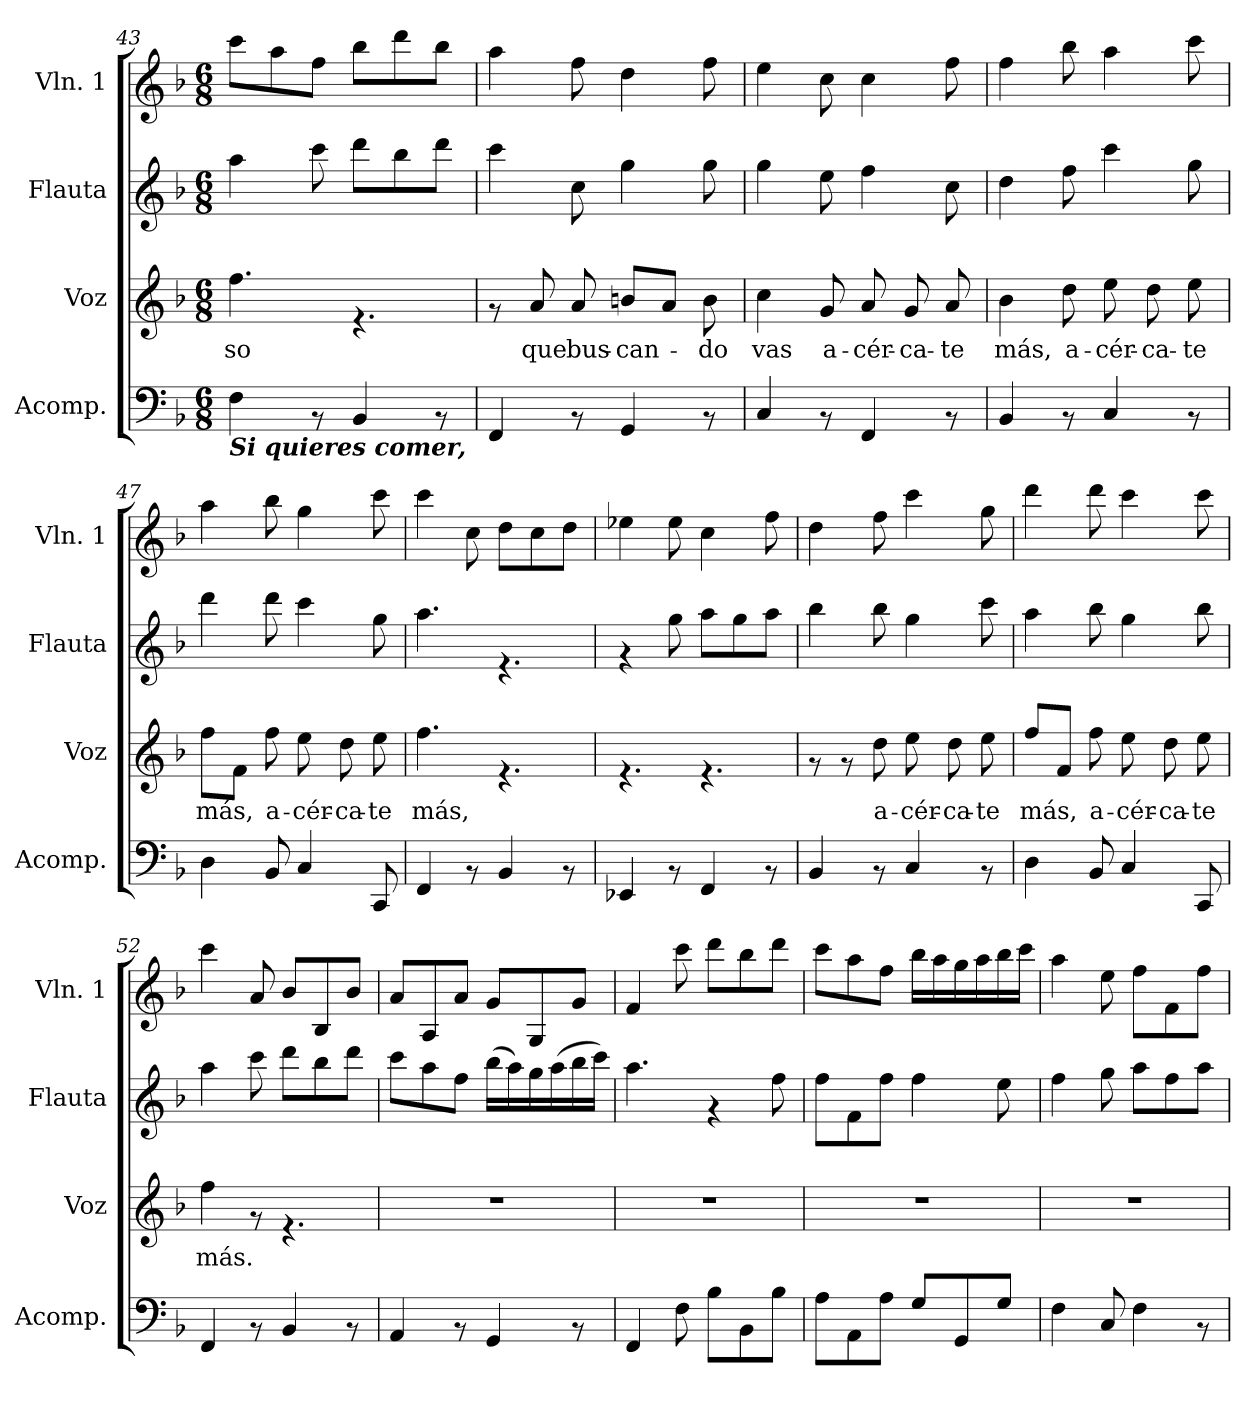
**kern	**kern	**text	**kern	**kern
*part4	*part3	*part3	*part2	*part1
*staff4	*staff3	*staff3	*staff2	*staff1
*I"Acomp.	*I"Voz	*	*I"Flauta	*I"Vln. 1
*I'Acomp.	*I'Voz	*	*I'Flauta	*I'Vln. 1
*clefF4	*clefG2	*	*clefG2	*clefG2
*k[b-]	*k[b-]	*	*k[b-]	*k[b-]
*F:	*F:	*	*F:	*F:
*M6/8	*M6/8	*	*M6/8	*M6/8
=43	=43	=43	=43	=43
!LO:TX:b:Bi:t=Si quieres comer,	!	!	!	!
!	!	!LO:LY:b	!	!
4F\	4.ff\	-so	4aa\	8ccc\L
.	.	.	.	8aa\
8rAA	.	.	8ccc\	8ff\J
4BB-/	4.rf	.	8ddd\L	8bb-\L
.	.	.	8bb-\	8ddd\
8rAA	.	.	8ddd\J	8bb-\J
=44	=44	=44	=44	=44
4FF/	8rf	.	4ccc\	4aa\
!	!	!LO:LY:b	!	!
.	8a/	que	.	.
!	!	!LO:LY:b	!	!
8rAA	8a/	bus-	8cc\	8ff\
!	!	!LO:LY:b	!	!
4GG/	8bn/L	-can-	4gg\	4dd\
.	8a/J	.	.	.
!	!	!LO:LY:b	!	!
8rAA	8b\	-do	8gg\	8ff\
!!LO:PB:g=z
=45	=45	=45	=45	=45
!	!	!LO:LY:b	!	!
4C/	4cc\	vas	4gg\	4ee\
!	!	!LO:LY:b	!	!
8rAA	8g/	a-	8ee\	8cc\
!	!	!LO:LY:b	!	!
4FF/	8a/	-cér-	4ff\	4cc\
!	!	!LO:LY:b	!	!
.	8g/	-ca-	.	.
!	!	!LO:LY:b	!	!
8rAA	8a/	-te	8cc\	8ff\
=46	=46	=46	=46	=46
!	!	!LO:LY:b	!	!
4BB-/	4b-\	más,	4dd\	4ff\
!	!	!LO:LY:b	!	!
8rAA	8dd\	a-	8ff\	8bb-\
!	!	!LO:LY:b	!	!
4C/	8ee\	-cér-	4ccc\	4aa\
!	!	!LO:LY:b	!	!
.	8dd\	-ca-	.	.
!	!	!LO:LY:b	!	!
8rAA	8ee\	-te	8gg\	8ccc\
=47	=47	=47	=47	=47
!	!	!LO:LY:b	!	!
4D\	8ff\L	más,	4ddd\	4aa\
.	8f\J	.	.	.
!	!	!LO:LY:b	!	!
8BB-/	8ff\	a-	8ddd\	8bb-\
!	!	!LO:LY:b	!	!
4C/	8ee\	-cér-	4ccc\	4gg\
!	!	!LO:LY:b	!	!
.	8dd\	-ca-	.	.
!	!	!LO:LY:b	!	!
8CC/	8ee\	-te	8gg\	8ccc\
=48	=48	=48	=48	=48
!	!	!LO:LY:b	!	!
4FF/	4.ff\	más,	4.aa\	4ccc\
8rAA	.	.	.	8cc\
4BB-/	4.rf	.	4.rf	8dd\L
.	.	.	.	8cc\
8rAA	.	.	.	8dd\J
=49	=49	=49	=49	=49
4EE-X/	4.rf	.	4rf	4ee-X\
8rAA	.	.	8gg\	8ee-\
4FF/	4.rf	.	8aa\L	4cc\
.	.	.	8gg\	.
8rAA	.	.	8aa\J	8ff\
!!LO:LB:g=z
=50	=50	=50	=50	=50
4BB-/	8rf	.	4bb-\	4dd\
.	8rf	.	.	.
!	!	!LO:LY:b	!	!
8rAA	8dd\	a-	8bb-\	8ff\
!	!	!LO:LY:b	!	!
4C/	8ee\	-cér-	4gg\	4ccc\
!	!	!LO:LY:b	!	!
.	8dd\	-ca-	.	.
!	!	!LO:LY:b	!	!
8rAA	8ee\	-te	8ccc\	8gg\
=51	=51	=51	=51	=51
!	!	!LO:LY:b	!	!
4D\	8ff/L	más,	4aa\	4ddd\
.	8f/J	.	.	.
!	!	!LO:LY:b	!	!
8BB-/	8ff\	a-	8bb-\	8ddd\
!	!	!LO:LY:b	!	!
4C/	8ee\	-cér-	4gg\	4ccc\
!	!	!LO:LY:b	!	!
.	8dd\	-ca-	.	.
!	!	!LO:LY:b	!	!
8CC/	8ee\	-te	8bb-\	8ccc\
=52	=52	=52	=52	=52
!	!	!LO:LY:b	!	!
4FF/	4ff\	más.	4aa\	4ccc\
8rAA	8rf	.	8ccc\	8a/
4BB-/	4.rf	.	8ddd\L	8b-/L
.	.	.	8bb-\	8B-/
8rAA	.	.	8ddd\J	8b-/J
=53	=53	=53	=53	=53
4AA/	2.r	.	8ccc\L	8a/L
.	.	.	8aa\	8A/
8rAA	.	.	8ff\J	8a/J
4GG/	.	.	(<16bb-\LL	8g/L
.	.	.	16aa\)	.
.	.	.	16gg\	8G/
.	.	.	(<16aa\	.
8rAA	.	.	16bb-\	8g/J
.	.	.	16ccc\JJ)	.
=54	=54	=54	=54	=54
4FF/	2.r	.	4.aa\	4f/
8F\	.	.	.	8ccc\
8B-\L	.	.	4rf	8ddd\L
8BB-\	.	.	.	8bb-\
8B-\J	.	.	8ff\	8ddd\J
!!LO:LB:g=z
=55	=55	=55	=55	=55
8A\L	2.r	.	8ff\L	8ccc\L
8AA\	.	.	8f\	8aa\
8A\J	.	.	8ff\J	8ff\J
8G/L	.	.	4ff\	16bb-\LL
.	.	.	.	16aa\
8GG/	.	.	.	16gg\
.	.	.	.	16aa\
8G/J	.	.	8ee\	16bb-\
.	.	.	.	16ccc\JJ
=56	=56	=56	=56	=56
4F\	2.r	.	4ff\	4aa\
8C/	.	.	8gg\	8ee\
4F\	.	.	8aa\L	8ff\L
.	.	.	8ff\	8f\
8rAA	.	.	8aa\J	8ff\J
=	=	=	=	=
*-	*-	*-	*-	*-
